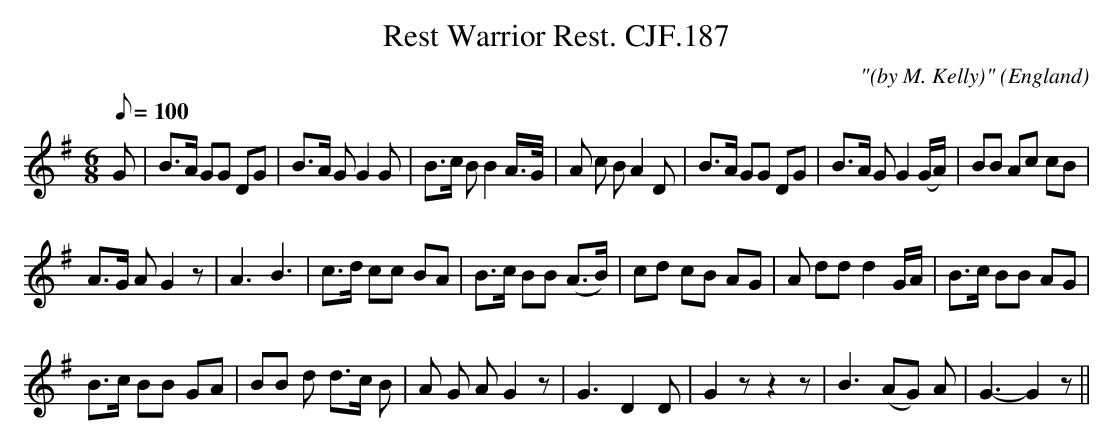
X:1
T:Rest Warrior Rest. CJF.187
M:6/8
L:1/8
Q:100
C:"(by M. Kelly)"
O:England
K:G
G|B>A GG DG|B>A GG2G|B>c BB2A3/4G/4|A c BA2D|B>A GG DG|B>A GG2(G/A/)|
BB Ac cB|!A>G AG2z|A3B3|c>d cc BA|B>c BB (A>B)|cd cB AG|A ddd2G/A/|
B>c BB AG|!B>c BB GA|BB d d>c B|A G AG2z|G3D2D|G2zz2z|B3(AG) A|G3-G2z||
